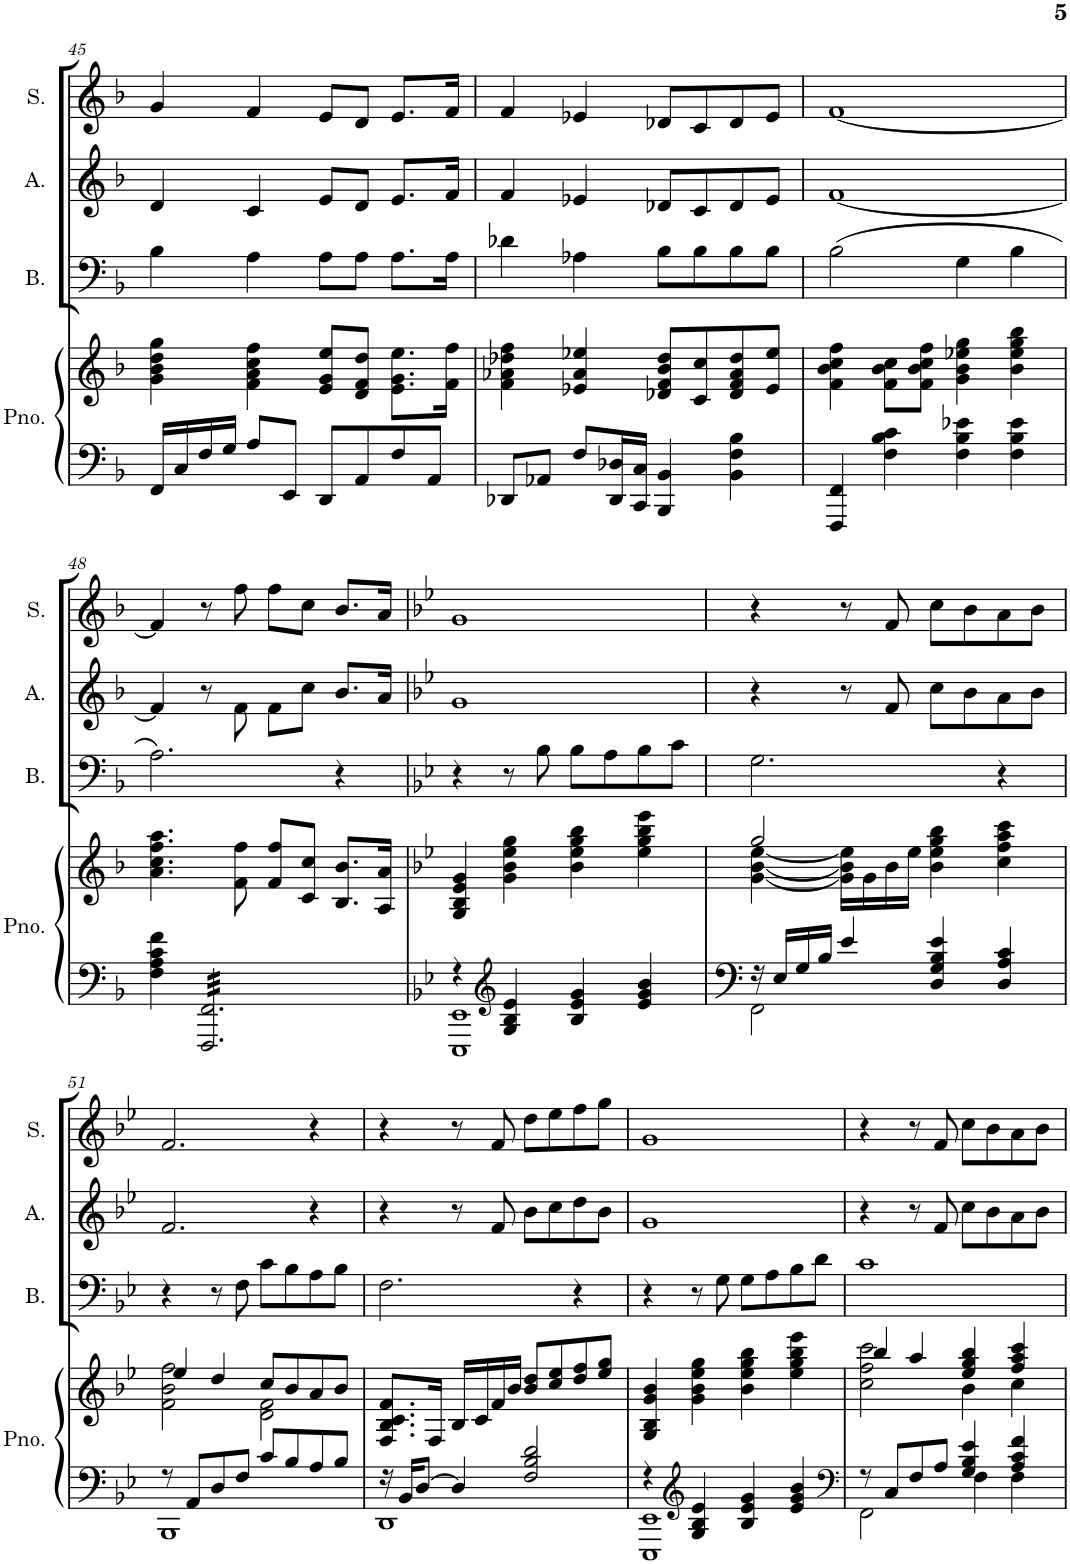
**kern	**kern	**kern	**kern	**kern
*part4	*part4	*part3	*part2	*part1
*staff5	*staff4	*staff3	*staff2	*staff1
*I"Piano	*	*I"Bass	*I"Alto	*I"Soprano
*I'Pno.	*	*I'B.	*I'A.	*I'S.
!!LO:PB:g=z
*clefF4	*clefG2	*clefF4	*clefG2	*clefG2
*k[b-]	*k[b-]	*k[b-]	*k[b-]	*k[b-]
*M4/4	*M4/4	*M4/4	*M4/4	*M4/4
=45	=45	=45	=45	=45
16FF/LL	4g\ 4b-\ 4dd\ 4gg\	4B-\	4d/	4g/
16C/	.	.	.	.
16F/	.	.	.	.
16G/JJ	.	.	.	.
8A/L	4f\ 4a\ 4cc\ 4ff\	4A\	4c/	4f/
8EE/J	.	.	.	.
8DD/L	8e/ 8g/ 8ee/L	8A\L	8e/L	8e/L
8AA/	8d/ 8f/ 8dd/J	8A\J	8d/J	8d/J
8F/	8.e\ 8.g\ 8.ee\L	8.A\L	8.e/L	8.e/L
8AA/J	.	.	.	.
.	16f\ 16ff\Jk	16A\Jk	16f/Jk	16f/Jk
=46	=46	=46	=46	=46
8DD-X/L	4f\ 4a-X\ 4dd-X\ 4ff\	4d-X\	4f/	4f/
8AA-X/J	.	.	.	.
8F/L	4e-X/ 4a-/ 4ee-X/	4A-X\	4e-X/	4e-X/
16DD-/ 16D-X/L	.	.	.	.
16CC/ 16C/JJ	.	.	.	.
4BBB-/ 4BB-/	8d-X/ 8f/ 8b-/ 8dd-/L	8B-\L	8d-X/L	8d-X/L
.	8c/ 8cc/	8B-\	8c/	8c/
4BB-\ 4F\ 4B-\	8d-/ 8f/ 8a-/ 8dd-/	8B-\	8d-/	8d-/
.	8e-/ 8ee-/J	8B-\J	8e-/J	8e-/J
=47	=47	=47	=47	=47
4FFF/ 4FF/	4f\ 4b-\ 4cc\ 4ff\	(>2B-\	[<1f	[<1f
4F\ 4B-\ 4c\	8f\ 8b-\ 8cc\L	.	.	.
.	8f\ 8b-\ 8cc\ 8ff\J	.	.	.
4F\ 4B-\ 4e-X\	4g\ 4b-\ 4ee-X\ 4gg\	4G\	.	.
4F\ 4B-\ 4e-\	4b-\ 4ee-\ 4gg\ 4bb-\	4B-\	.	.
!!LO:LB:g=z
=48	=48	=48	=48	=48
4F\ 4A\ 4c\ 4f\	4.a\ 4.cc\ 4.ff\ 4.aa\	2.A\)	4f/]	4f/]
*tremolo	*	*	*	*
32FFF/ 32FF/LLL	.	.	8r	8r
32FFF/ 32FF/	.	.	.	.
32FFF/ 32FF/	.	.	.	.
32FFF/ 32FF/	.	.	.	.
32FFF/ 32FF/	8f\ 8ff\	.	8f\	8ff\
32FFF/ 32FF/	.	.	.	.
32FFF/ 32FF/	.	.	.	.
32FFF/ 32FF/	.	.	.	.
32FFF/ 32FF/	8f/ 8ff/L	.	8f\L	8ff\L
32FFF/ 32FF/	.	.	.	.
32FFF/ 32FF/	.	.	.	.
32FFF/ 32FF/	.	.	.	.
32FFF/ 32FF/	8c/ 8cc/J	.	8cc\J	8cc\J
32FFF/ 32FF/	.	.	.	.
32FFF/ 32FF/	.	.	.	.
32FFF/ 32FF/	.	.	.	.
32FFF/ 32FF/	8.B-/ 8.b-/L	4r	8.b-/L	8.b-/L
32FFF/ 32FF/	.	.	.	.
32FFF/ 32FF/	.	.	.	.
32FFF/ 32FF/	.	.	.	.
32FFF/ 32FF/	.	.	.	.
32FFF/ 32FF/	.	.	.	.
32FFF/ 32FF/	16A/ 16a/Jk	.	16a/Jk	16a/Jk
32FFF/ 32FF/JJJ	.	.	.	.
*Xtremolo	*	*	*	*
=49	=49	=49	=49	=49
*k[b-e-]	*k[b-e-]	*k[b-e-]	*k[b-e-]	*k[b-e-]
*^	*	*	*	*
4r	1EEE- 1EE-	4G/ 4B-/ 4e-/ 4g/	4r	1g	1g
*clefG2	*	*	*	*	*
4G/ 4B-/ 4e-/	.	4g\ 4b-\ 4ee-\ 4gg\	8r	.	.
.	.	.	8B-\	.	.
4B-/ 4e-/ 4g/	.	4b-\ 4ee-\ 4gg\ 4bb-\	8B-\L	.	.
.	.	.	8A\	.	.
4e-/ 4g/ 4b-/	.	4ee-\ 4gg\ 4bb-\ 4eee-\	8B-\	.	.
.	.	.	8c\J	.	.
=50	=50	=50	=50	=50	=50
*	*	*^	*	*	*
16r	2FF\	2gg/	[<4g\ [<4b-\ [<4ee-\	2.G\	4r	4r
16E-/LL	.	.	.	.	.	.
16G/	.	.	.	.	.	.
16B-/JJ	.	.	.	.	.	.
4e-/	.	.	16g\] 16b-\] 16ee-\]LL	.	8r	8r
.	.	.	16g\	.	.	.
.	.	.	16b-\	.	8f/	8f/
.	.	.	16ee-\JJ	.	.	.
4G/ 4B-/ 4e-/	4D/	4b-\ 4ee-\ 4gg\ 4bb-\	2ryy	.	8cc\L	8cc\L
.	.	.	.	.	8b-\	8b-\
4A/ 4c/	4D/	4cc\ 4ff\ 4aa\ 4ccc\	.	4r	8a\	8a\
.	.	.	.	.	8b-\J	8b-\J
!!LO:LB:g=z
=51	=51	=51	=51	=51	=51	=51
8r	1BBB-	4ee-/	2f\ 2b-\ 2ff\	4r	2.f/	2.f/
8AA/L	.	.	.	.	.	.
8D/	.	4dd/	.	8r	.	.
8F/J	.	.	.	8F\	.	.
8c/L	.	8cc/L	2d\ 2f\	8c\L	.	.
8B-/	.	8b-/	.	8B-\	.	.
8A/	.	8a/	.	8A\	4r	4r
8B-/J	.	8b-/J	.	8B-\J	.	.
*	*	*v	*v	*	*	*
=52	=52	=52	=52	=52	=52
16r	1DD	8.F/ 8.B-/ 8.c/ 8.f/L	2.F\	4r	4r
16BB-/KL	.	.	.	.	.
[>8D/J	.	.	.	.	.
.	.	16F/Jk	.	.	.
4D/]	.	16B-/LL	.	8r	8r
.	.	16c/	.	.	.
.	.	16f/	.	8f/	8f/
.	.	16b-/JJ	.	.	.
2F/ 2B-/ 2d/	.	8b-/ 8dd/L	.	8b-\L	8dd\L
.	.	8cc/ 8ee-/	.	8cc\	8ee-\
.	.	8dd/ 8ff/	4r	8dd\	8ff\
.	.	8ee-/ 8gg/J	.	8b-\J	8gg\J
=53	=53	=53	=53	=53	=53
4r	1EEE- 1EE-	4G/ 4B-/ 4g/ 4b-/	4r	1g	1g
*clefG2	*	*	*	*	*
4G/ 4B-/ 4e-/	.	4g\ 4b-\ 4ee-\ 4gg\	8r	.	.
.	.	.	8G\	.	.
4B-/ 4e-/ 4g/	.	4b-\ 4ee-\ 4gg\ 4bb-\	8G\L	.	.
.	.	.	8A\	.	.
4e-/ 4g/ 4b-/	.	4ee-\ 4gg\ 4bb-\ 4eee-\	8B-\	.	.
.	.	.	8d\J	.	.
=54	=54	=54	=54	=54	=54
*clefF4	*	*	*	*	*
*	*	*^	*	*	*
8r	2FF\	4bb-/	2cc\ 2ff\ 2ccc\	1c	4r	4r
8C/L	.	.	.	.	.	.
8F/	.	4aa/	.	.	8r	8r
8A/J	.	.	.	.	8f/	8f/
4G/ 4B-/ 4e-/	4F\	4ee-/ 4gg/ 4bb-/	4b-\	.	8cc\L	8cc\L
.	.	.	.	.	8b-\	8b-\
4A/ 4c/ 4f/	4F\	4ff/ 4aa/ 4ccc/	4cc\	.	8a\	8a\
.	.	.	.	.	8b-\J	8b-\J
*v	*v	*	*	*	*	*
*	*v	*v	*	*	*
=	=	=	=	=
*-	*-	*-	*-	*-
